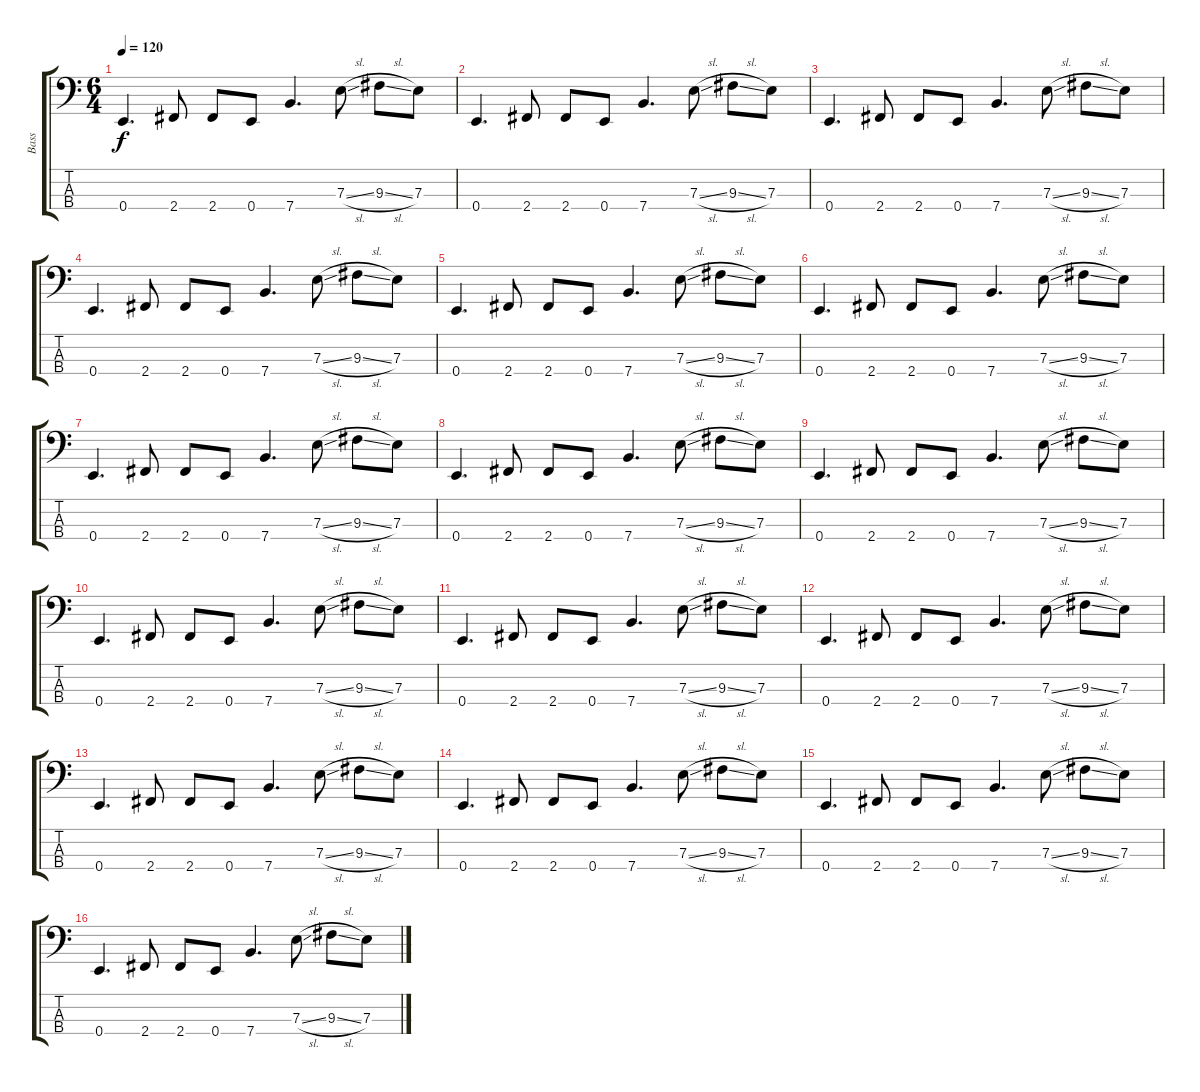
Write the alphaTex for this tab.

\track ("Bass" "Bass") {instrument electricbassfinger}
\staff {score tabs}
\tuning (G2 D2 A1 E1) {hide}
\ts (6 4)
\tempo 120
\clef f4
\ks c
0.4.4{d dy f} 2.4.8 2.4.8 0.4.8 7.4.4{d} 7.3{sl}.8 9.3{sl}.8 7.3.8 |
0.4.4{d} 2.4.8 2.4.8 0.4.8 7.4.4{d} 7.3{sl}.8 9.3{sl}.8 7.3.8 |
0.4.4{d volume 8} 2.4.8 2.4.8 0.4.8 7.4.4{d} 7.3{sl}.8 9.3{sl}.8 7.3.8 |
0.4.4{d} 2.4.8 2.4.8 0.4.8 7.4.4{d} 7.3{sl}.8 9.3{sl}.8 7.3.8 |
0.4.4{d} 2.4.8 2.4.8 0.4.8 7.4.4{d} 7.3{sl}.8 9.3{sl}.8 7.3.8 |
0.4.4{d volume 6} 2.4.8 2.4.8 0.4.8 7.4.4{d} 7.3{sl}.8 9.3{sl}.8 7.3.8 |
0.4.4{d} 2.4.8 2.4.8 0.4.8 7.4.4{d} 7.3{sl}.8 9.3{sl}.8 7.3.8 |
0.4.4{d} 2.4.8 2.4.8 0.4.8 7.4.4{d} 7.3{sl}.8 9.3{sl}.8 7.3.8 |
0.4.4{d volume 4} 2.4.8 2.4.8 0.4.8 7.4.4{d} 7.3{sl}.8 9.3{sl}.8 7.3.8 |
0.4.4{d} 2.4.8 2.4.8 0.4.8 7.4.4{d} 7.3{sl}.8 9.3{sl}.8 7.3.8 |
0.4.4{d} 2.4.8 2.4.8 0.4.8 7.4.4{d} 7.3{sl}.8 9.3{sl}.8 7.3.8 |
0.4.4{d volume 4} 2.4.8 2.4.8 0.4.8 7.4.4{d} 7.3{sl}.8 9.3{sl}.8 7.3.8 |
0.4.4{d} 2.4.8 2.4.8 0.4.8 7.4.4{d} 7.3{sl}.8 9.3{sl}.8 7.3.8 |
0.4.4{d} 2.4.8 2.4.8 0.4.8 7.4.4{d} 7.3{sl}.8 9.3{sl}.8 7.3.8 |
0.4.4{d volume 0} 2.4.8 2.4.8 0.4.8 7.4.4{d} 7.3{sl}.8 9.3{sl}.8 7.3.8 |
0.4.4{d} 2.4.8 2.4.8 0.4.8 7.4.4{d} 7.3{sl}.8 9.3{sl}.8 7.3.8
